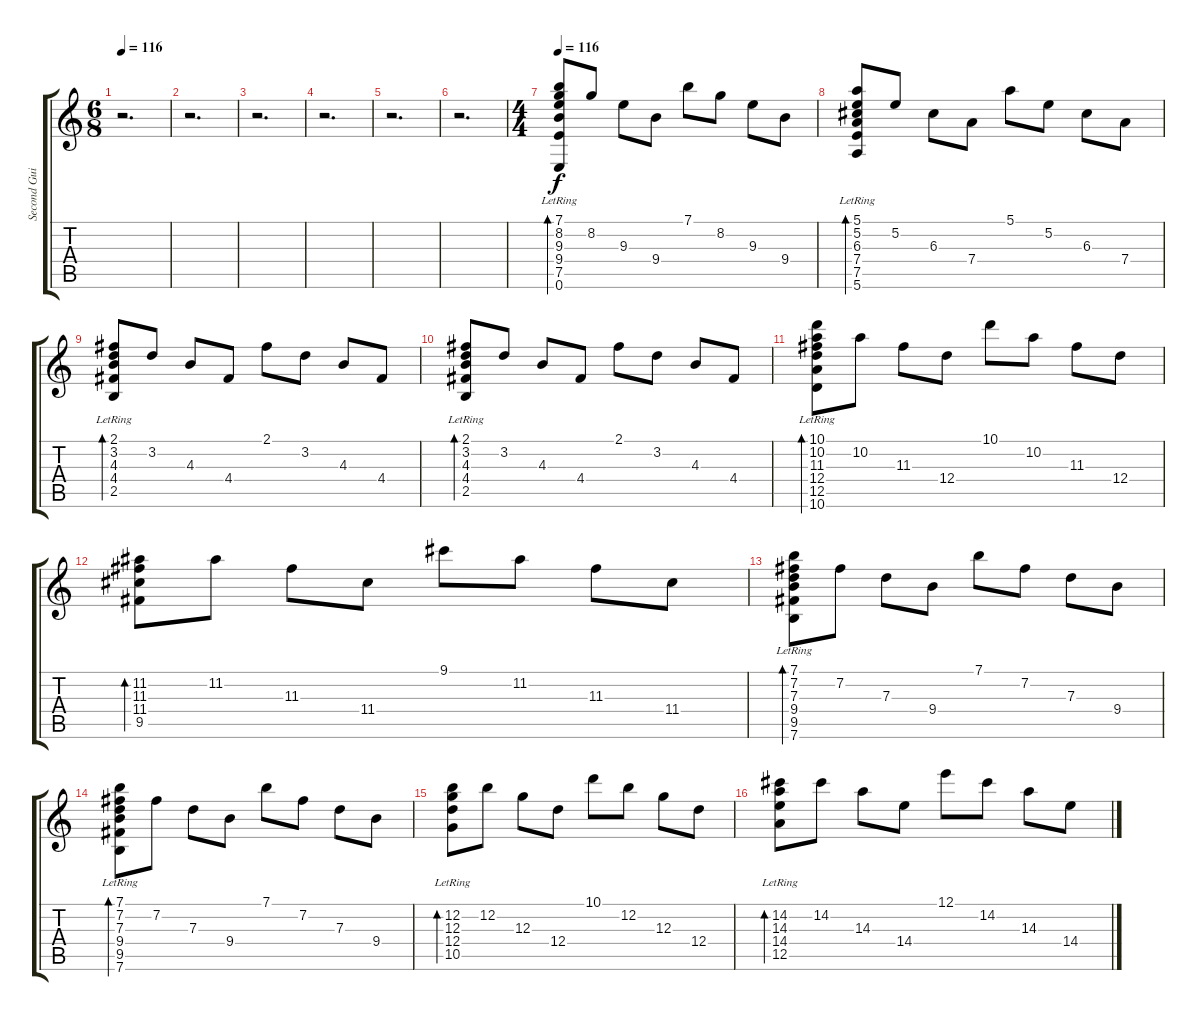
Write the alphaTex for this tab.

\track ("Second Guitar" "Second Gui") {instrument distortionguitar}
\staff {score tabs}
\tuning (E4 B3 G3 D3 A2 E2) {hide}
\ts (6 8)
\tempo 116
\clef g2
\ks c
r.2{d dy f} |
r.2{d} |
r.2{d} |
r.2{d} |
r.2{d} |
r.2{d} |
\ts (4 4)
\tempo 116
(7.1 8.2{lr} 9.3 9.4 7.5 0.6).8{bd 60 instrument electricguitarclean} 8.2.8 9.3.8 9.4.8 7.1.8 8.2.8 9.3.8 9.4.8 |
(5.1{lr} 5.2{lr} 6.3{lr} 7.4{lr} 7.5{lr} 5.6{lr}).8{bd 60} 5.2.8 6.3.8 7.4.8 5.1.8 5.2.8 6.3.8 7.4.8 |
(2.1 3.2 4.3 4.4 2.5{lr}).8{bd 60} 3.2.8 4.3.8 4.4.8 2.1.8 3.2.8 4.3.8 4.4.8 |
(2.1 3.2 4.3 4.4{lr} 2.5).8{bd 60} 3.2.8 4.3.8 4.4.8 2.1.8 3.2.8 4.3.8 4.4.8 |
(10.1 10.2 11.3{lr} 12.4 12.5 10.6).8{bd 60} 10.2.8 11.3.8 12.4.8 10.1.8 10.2.8 11.3.8 12.4.8 |
(11.2 11.3 11.4 9.5).8{bd 60} 11.2.8 11.3.8 11.4.8 9.1.8 11.2.8 11.3.8 11.4.8 |
(7.1 7.2 7.3 9.4{lr} 9.5 7.6).8{bd 60} 7.2.8 7.3.8 9.4.8 7.1.8 7.2.8 7.3.8 9.4.8 |
(7.1 7.2 7.3 9.4{lr} 9.5 7.6).8{bd 60} 7.2.8 7.3.8 9.4.8 7.1.8 7.2.8 7.3.8 9.4.8 |
(12.2{lr} 12.3 12.4 10.5).8{bd 60} 12.2.8 12.3.8 12.4.8 10.1.8 12.2.8 12.3.8 12.4.8 |
(14.2 14.3{lr} 14.4 12.5).8{bd 60} 14.2.8 14.3.8 14.4.8 12.1.8 14.2.8 14.3.8 14.4.8
